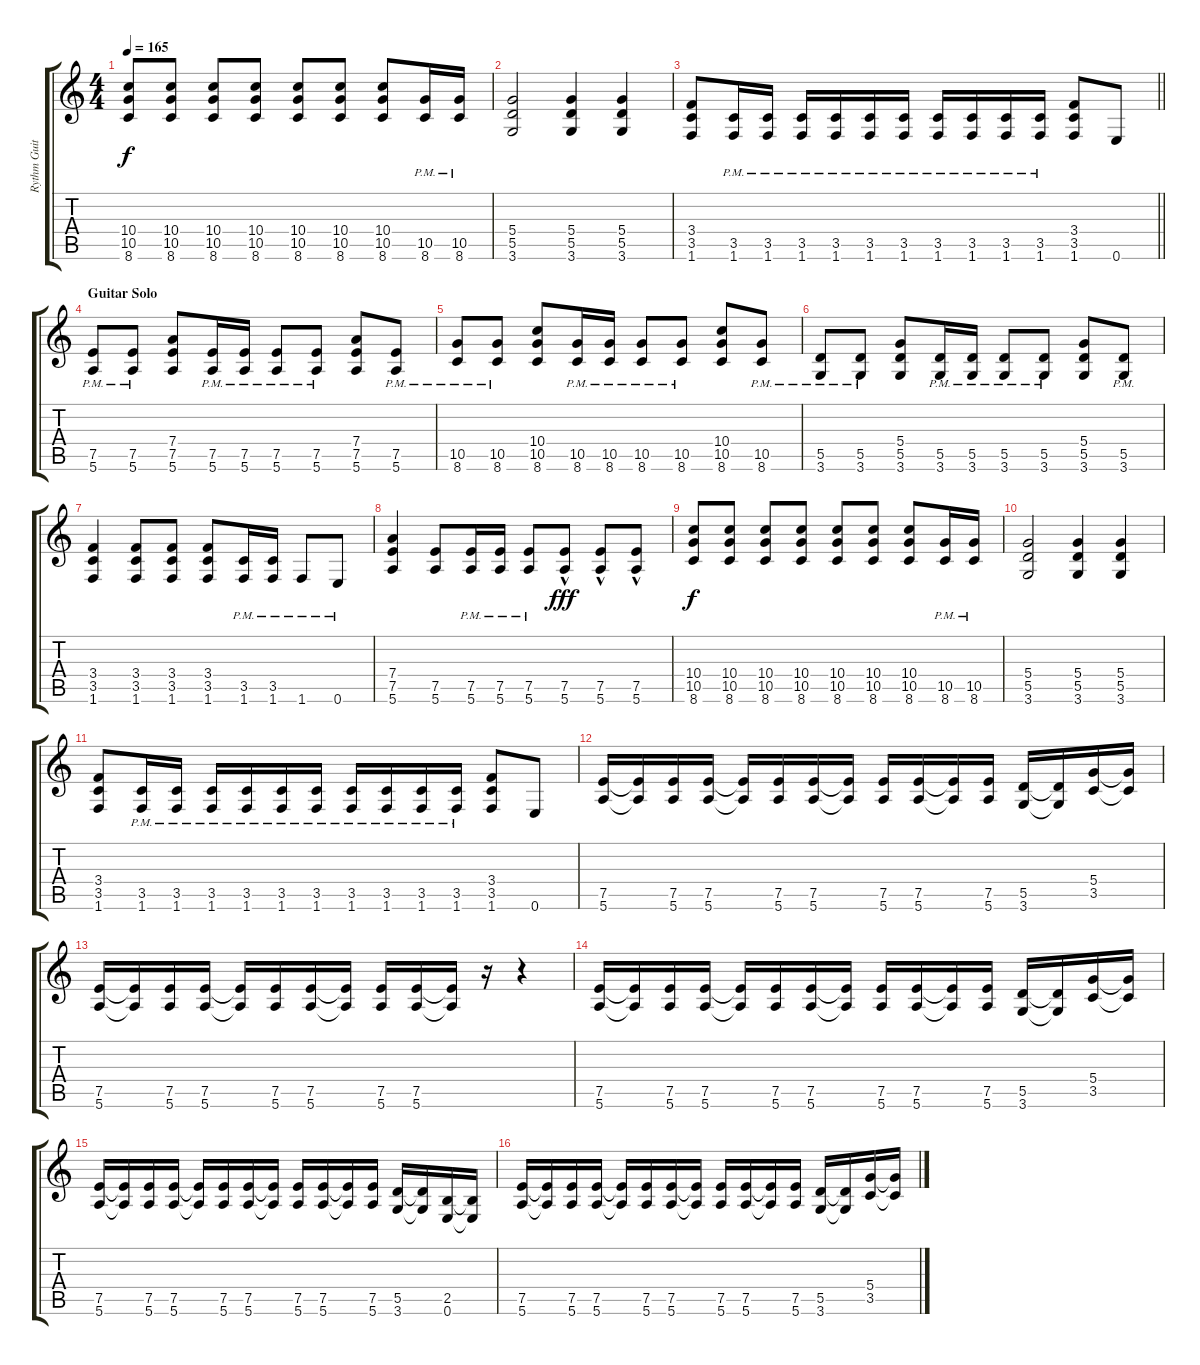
\track ("Rythm Guitar (Peto)" "Rythm Guit") {instrument distortionguitar}
\staff {score tabs}
\tuning (E4 B3 G3 D3 A2 E2) {hide}
\ts (4 4)
\tempo 165
\clef g2
\ks c
(10.4 10.5 8.6).8{dy f} (10.4 10.5 8.6).8 (10.4 10.5 8.6).8 (10.4 10.5 8.6).8 (10.4 10.5 8.6).8 (10.4 10.5 8.6).8 (10.4 10.5 8.6).8 (10.5{pm} 8.6{pm}).16 (10.5{pm} 8.6{pm}).16 |
(5.4 5.5 3.6).2 (5.4 5.5 3.6).4 (5.4 5.5 3.6).4 |
\barLineRight lightlight
(3.4 3.5 1.6).8 (3.5{pm} 1.6{pm}).16 (3.5{pm} 1.6{pm}).16 (3.5{pm} 1.6{pm}).16 (3.5{pm} 1.6{pm}).16 (3.5{pm} 1.6{pm}).16 (3.5{pm} 1.6{pm}).16 (3.5{pm} 1.6{pm}).16 (3.5{pm} 1.6{pm}).16 (3.5{pm} 1.6{pm}).16 (3.5{pm} 1.6{pm}).16 (3.4 3.5 1.6).8 0.6.8 |
\section ("" "Guitar Solo")
(7.5{pm} 5.6{pm}).8{volume 16} (7.5{pm} 5.6{pm}).8 (7.4 7.5 5.6).8 (7.5{pm} 5.6{pm}).16 (7.5{pm} 5.6{pm}).16 (7.5{pm} 5.6{pm}).8 (7.5{pm} 5.6{pm}).8 (7.4 7.5 5.6).8 (7.5{pm} 5.6{pm}).8 |
(10.5{pm} 8.6{pm}).8 (10.5{pm} 8.6{pm}).8 (10.4 10.5 8.6).8 (10.5{pm} 8.6{pm}).16 (10.5{pm} 8.6{pm}).16 (10.5{pm} 8.6{pm}).8 (10.5{pm} 8.6{pm}).8 (10.4 10.5 8.6).8 (10.5{pm} 8.6{pm}).8 |
(5.5{pm} 3.6{pm}).8 (5.5{pm} 3.6{pm}).8 (5.4 5.5 3.6).8 (5.5{pm} 3.6{pm}).16 (5.5{pm} 3.6{pm}).16 (5.5{pm} 3.6{pm}).8 (5.5{pm} 3.6{pm}).8 (5.4 5.5 3.6).8 (5.5{pm} 3.6{pm}).8 |
(3.4 3.5 1.6).4 (3.4 3.5 1.6).8 (3.4 3.5 1.6).8 (3.4 3.5 1.6).8 (3.5{pm} 1.6{pm}).16 (3.5{pm} 1.6{pm}).16 1.6{pm}.8 0.6{pm}.8 |
(7.4 7.5 5.6).4 (7.5 5.6).8 (7.5{pm} 5.6{pm}).16 (7.5{pm} 5.6{pm}).16 (7.5{pm} 5.6{pm}).8 (7.5{hac} 5.6{hac}).8{dy fff} (7.5{hac} 5.6{hac}).8 (7.5{hac} 5.6{hac}).8 |
(10.4 10.5 8.6).8{dy f} (10.4 10.5 8.6).8 (10.4 10.5 8.6).8 (10.4 10.5 8.6).8 (10.4 10.5 8.6).8 (10.4 10.5 8.6).8 (10.4 10.5 8.6).8 (10.5{pm} 8.6{pm}).16 (10.5{pm} 8.6{pm}).16 |
(5.4 5.5 3.6).2 (5.4 5.5 3.6).4 (5.4 5.5 3.6).4 |
(3.4 3.5 1.6).8 (3.5{pm} 1.6{pm}).16 (3.5{pm} 1.6{pm}).16 (3.5{pm} 1.6{pm}).16 (3.5{pm} 1.6{pm}).16 (3.5{pm} 1.6{pm}).16 (3.5{pm} 1.6{pm}).16 (3.5{pm} 1.6{pm}).16 (3.5{pm} 1.6{pm}).16 (3.5{pm} 1.6{pm}).16 (3.5{pm} 1.6{pm}).16 (3.4 3.5 1.6).8 0.6.8 |
(7.5 5.6).16{volume 14} (7.5{t} 5.6{t}).16 (7.5 5.6).16 (7.5 5.6).16 (7.5{t} 5.6{t}).16 (7.5 5.6).16 (7.5 5.6).16 (7.5{t} 5.6{t}).16 (7.5 5.6).16 (7.5 5.6).16 (7.5{t} 5.6{t}).16 (7.5 5.6).16 (5.5 3.6).16 (5.5{t} 3.6{t}).16 (5.4 3.5).16 (5.4{t} 3.5{t}).16 |
(7.5 5.6).16 (7.5{t} 5.6{t}).16 (7.5 5.6).16 (7.5 5.6).16 (7.5{t} 5.6{t}).16 (7.5 5.6).16 (7.5 5.6).16 (7.5{t} 5.6{t}).16 (7.5 5.6).16 (7.5 5.6).16 (7.5{t} 5.6{t}).16 r.16 r.4 |
(7.5 5.6).16 (7.5{t} 5.6{t}).16 (7.5 5.6).16 (7.5 5.6).16 (7.5{t} 5.6{t}).16 (7.5 5.6).16 (7.5 5.6).16 (7.5{t} 5.6{t}).16 (7.5 5.6).16 (7.5 5.6).16 (7.5{t} 5.6{t}).16 (7.5 5.6).16 (5.5 3.6).16 (5.5{t} 3.6{t}).16 (5.4 3.5).16 (5.4{t} 3.5{t}).16 |
(7.5 5.6).16 (7.5{t} 5.6{t}).16 (7.5 5.6).16 (7.5 5.6).16 (7.5{t} 5.6{t}).16 (7.5 5.6).16 (7.5 5.6).16 (7.5{t} 5.6{t}).16 (7.5 5.6).16 (7.5 5.6).16 (7.5{t} 5.6{t}).16 (7.5 5.6).16 (5.5 3.6).16 (5.5{t} 3.6{t}).16 (2.5 0.6).16 (2.5{t} 0.6{t}).16 |
(7.5 5.6).16{volume 14} (7.5{t} 5.6{t}).16 (7.5 5.6).16 (7.5 5.6).16 (7.5{t} 5.6{t}).16 (7.5 5.6).16 (7.5 5.6).16 (7.5{t} 5.6{t}).16 (7.5 5.6).16 (7.5 5.6).16 (7.5{t} 5.6{t}).16 (7.5 5.6).16 (5.5 3.6).16 (5.5{t} 3.6{t}).16 (5.4 3.5).16 (5.4{t} 3.5{t}).16
